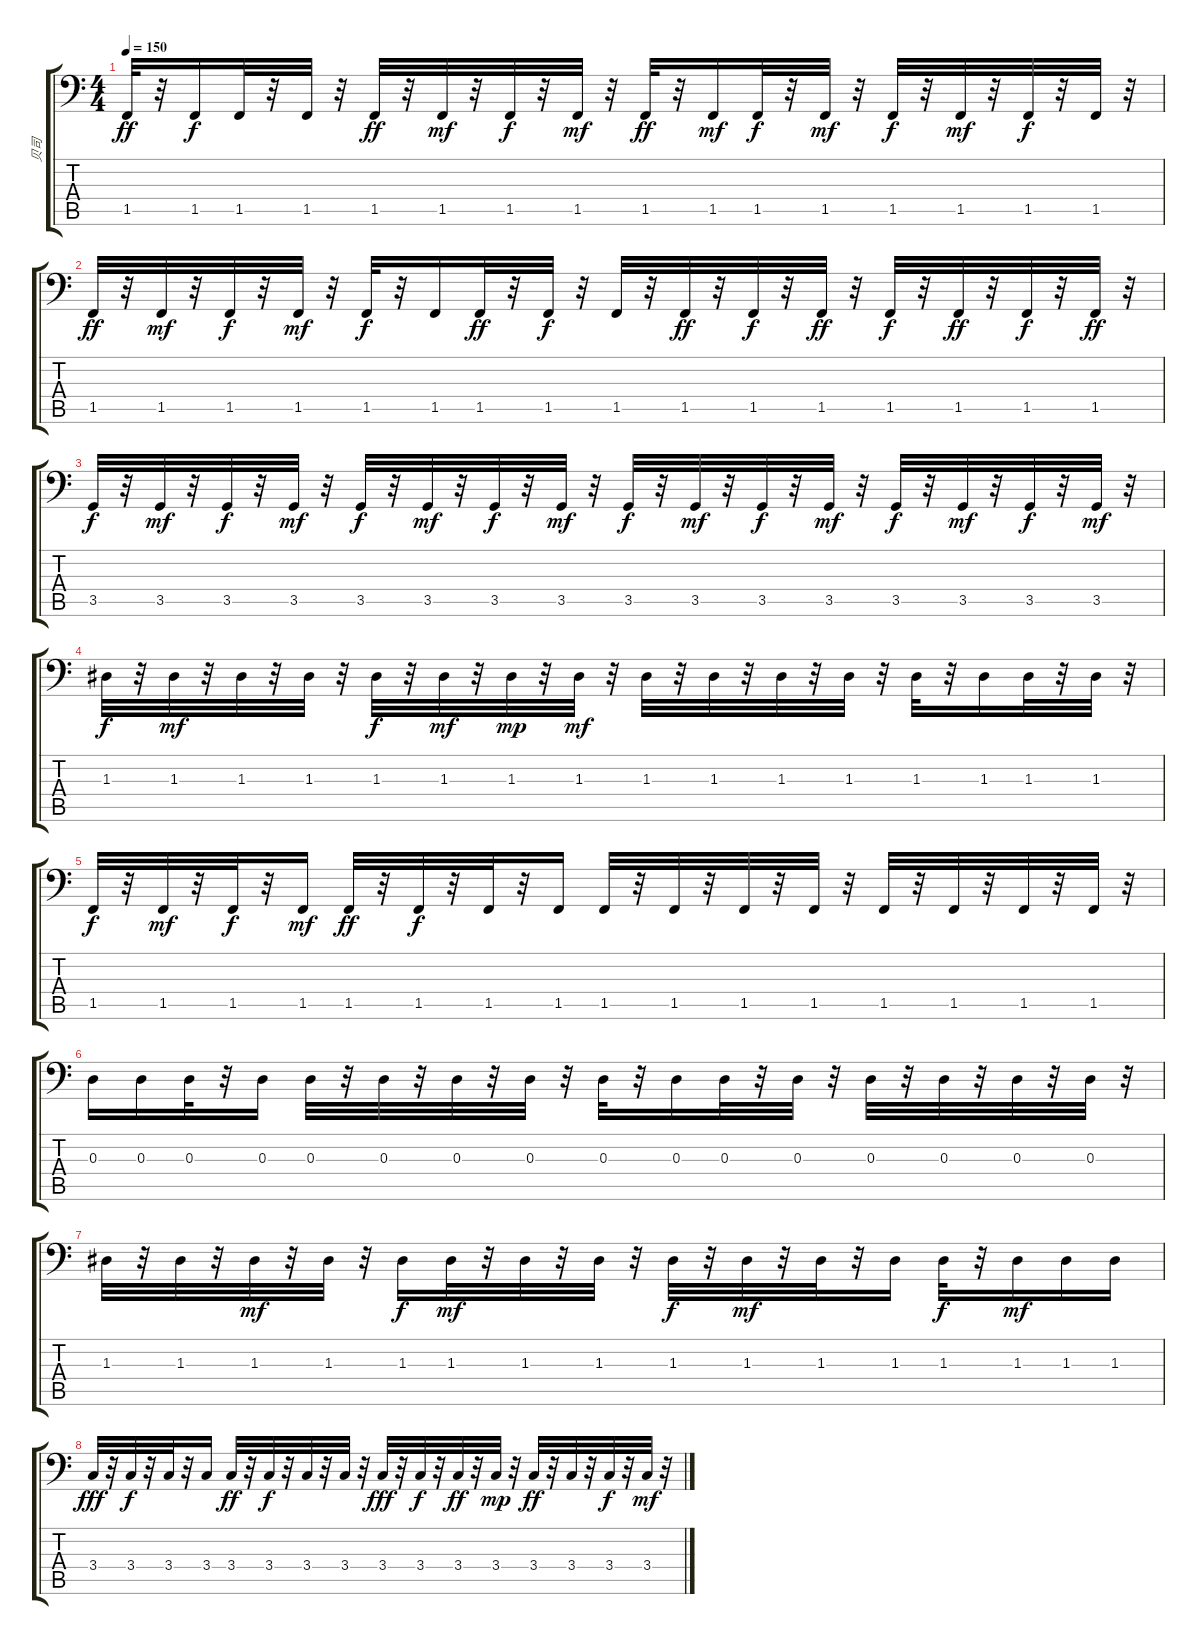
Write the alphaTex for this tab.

\track ("贝司" "贝司") {instrument electricbassfinger}
\staff {score tabs}
\tuning (C3 G2 D2 A1 E1 B0) {hide}
\ts (4 4)
\tempo 150
\clef f4
\ks c
1.5.32{dy ff} r.32 1.5.16{dy f} 1.5.32 r.32 1.5.32 r.32 1.5.32{dy ff} r.32 1.5.32{dy mf} r.32 1.5.32{dy f} r.32 1.5.32{dy mf} r.32 1.5.32{dy ff} r.32 1.5.16{dy mf} 1.5.32{dy f} r.32 1.5.32{dy mf} r.32 1.5.32{dy f} r.32 1.5.32{dy mf} r.32 1.5.32{dy f} r.32 1.5.32 r.32 |
1.5.32{dy ff} r.32 1.5.32{dy mf} r.32 1.5.32{dy f} r.32 1.5.32{dy mf} r.32 1.5.32{dy f} r.32 1.5.16 1.5.32{dy ff} r.32 1.5.32{dy f} r.32 1.5.32 r.32 1.5.32{dy ff} r.32 1.5.32{dy f} r.32 1.5.32{dy ff} r.32 1.5.32{dy f} r.32 1.5.32{dy ff} r.32 1.5.32{dy f} r.32 1.5.32{dy ff} r.32 |
3.5.32{dy f} r.32 3.5.32{dy mf} r.32 3.5.32{dy f} r.32 3.5.32{dy mf} r.32 3.5.32{dy f} r.32 3.5.32{dy mf} r.32 3.5.32{dy f} r.32 3.5.32{dy mf} r.32 3.5.32{dy f} r.32 3.5.32{dy mf} r.32 3.5.32{dy f} r.32 3.5.32{dy mf} r.32 3.5.32{dy f} r.32 3.5.32{dy mf} r.32 3.5.32{dy f} r.32 3.5.32{dy mf} r.32 |
1.3.32{dy f} r.32 1.3.32{dy mf} r.32 1.3.32 r.32 1.3.32 r.32 1.3.32{dy f} r.32 1.3.32{dy mf} r.32 1.3.32{dy mp} r.32 1.3.32{dy mf} r.32 1.3.32 r.32 1.3.32 r.32 1.3.32 r.32 1.3.32 r.32 1.3.32 r.32 1.3.16 1.3.32 r.32 1.3.32 r.32 |
1.5.32{dy f} r.32 1.5.32{dy mf} r.32 1.5.32{dy f} r.32 1.5.16{dy mf} 1.5.32{dy ff} r.32 1.5.32{dy f} r.32 1.5.32 r.32 1.5.16 1.5.32 r.32 1.5.32 r.32 1.5.32 r.32 1.5.32 r.32 1.5.32 r.32 1.5.32 r.32 1.5.32 r.32 1.5.32 r.32 |
0.3.16 0.3.16 0.3.32 r.32 0.3.16 0.3.32 r.32 0.3.32 r.32 0.3.32 r.32 0.3.32 r.32 0.3.32 r.32 0.3.16 0.3.32 r.32 0.3.32 r.32 0.3.32 r.32 0.3.32 r.32 0.3.32 r.32 0.3.32 r.32 |
1.3.32 r.32 1.3.32 r.32 1.3.32{dy mf} r.32 1.3.32 r.32 1.3.16{dy f} 1.3.32{dy mf} r.32 1.3.32 r.32 1.3.32 r.32 1.3.32{dy f} r.32 1.3.32{dy mf} r.32 1.3.32 r.32 1.3.16 1.3.32{dy f} r.32 1.3.16{dy mf} 1.3.16 1.3.16 |
3.4.32{dy fff} r.32 3.4.32{dy f} r.32 3.4.32 r.32 3.4.16 3.4.32{dy ff} r.32 3.4.32{dy f} r.32 3.4.32 r.32 3.4.32 r.32 3.4.32{dy fff} r.32 3.4.32{dy f} r.32 3.4.32{dy ff} r.32 3.4.32{dy mp} r.32 3.4.32{dy ff} r.32 3.4.32 r.32 3.4.32{dy f} r.32 3.4.32{dy mf} r.32
